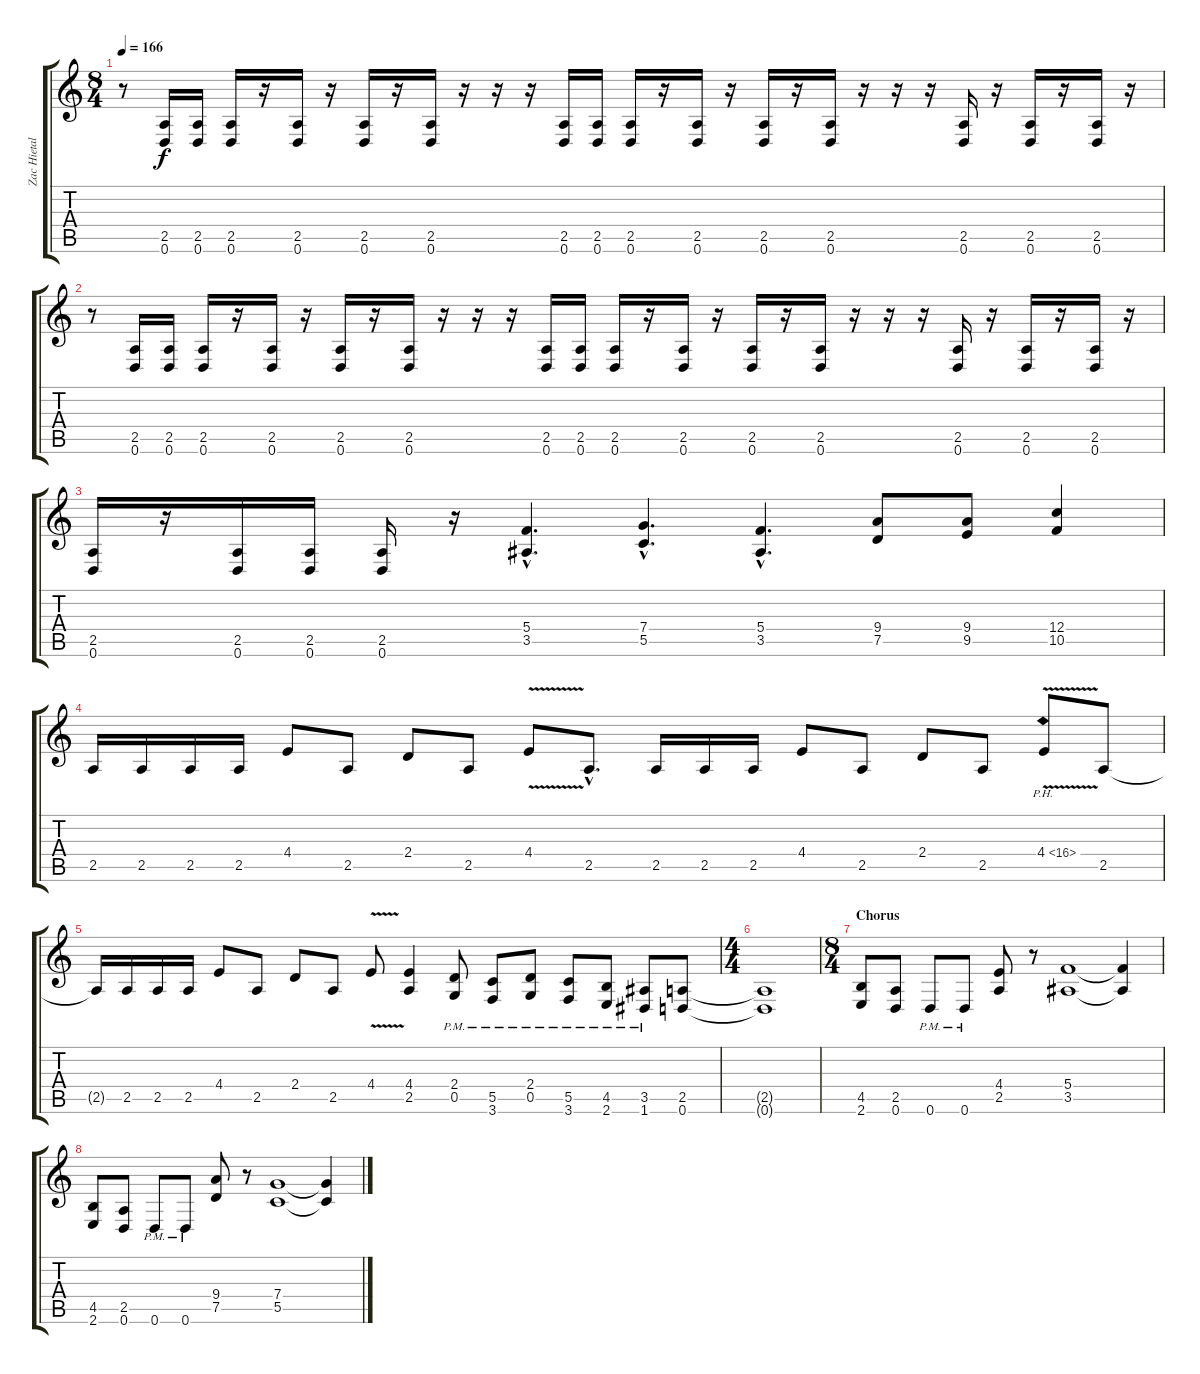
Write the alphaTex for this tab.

\track ("Zac Hietala - Rhytm" "Zac Hietal") {instrument distortionguitar}
\staff {score tabs}
\tuning (D4 A3 F3 C3 G2 D2) {hide}
\ts (8 4)
\tempo 166
\clef g2
\ks c
r.8{dy f} (2.5 0.6).16 (2.5 0.6).16 (2.5 0.6).16 r.16 (2.5 0.6).16 r.16 (2.5 0.6).16 r.16 (2.5 0.6).16 r.16 r.16 r.16 (2.5 0.6).16 (2.5 0.6).16 (2.5 0.6).16 r.16 (2.5 0.6).16 r.16 (2.5 0.6).16 r.16 (2.5 0.6).16 r.16 r.16 r.16 (2.5 0.6).16 r.16 (2.5 0.6).16 r.16 (2.5 0.6).16 r.16 |
r.8 (2.5 0.6).16 (2.5 0.6).16 (2.5 0.6).16 r.16 (2.5 0.6).16 r.16 (2.5 0.6).16 r.16 (2.5 0.6).16 r.16 r.16 r.16 (2.5 0.6).16 (2.5 0.6).16 (2.5 0.6).16 r.16 (2.5 0.6).16 r.16 (2.5 0.6).16 r.16 (2.5 0.6).16 r.16 r.16 r.16 (2.5 0.6).16 r.16 (2.5 0.6).16 r.16 (2.5 0.6).16 r.16 |
(2.5 0.6).16 r.16 (2.5 0.6).16 (2.5 0.6).16 (2.5 0.6).16 r.16 (5.4{hac} 3.5{hac}).4{d} (7.4{hac} 5.5{hac}).4{d} (5.4{hac} 3.5{hac}).4{d} (9.4 7.5).8 (9.4 9.5).8 (12.4 10.5).4 |
2.5.16 2.5.16 2.5.16 2.5.16 4.4.8 2.5.8 2.4.8 2.5.8 4.4{v}.8 2.5{hac}.8{d} 2.5.16 2.5.16 2.5.16 4.4.8 2.5.8 2.4.8 2.5.8 4.4{ph 12 v}.8 2.5.8 |
2.5{t}.16 2.5.16 2.5.16 2.5.16 4.4.8 2.5.8 2.4.8 2.5.8 4.4{v}.8 (4.4 2.5).4 (2.4{pm} 0.5{pm}).8 (5.5 3.6{pm}).8 (2.4{pm} 0.5{pm}).8 (5.5{pm} 3.6{pm}).8 (4.5{pm} 2.6{pm}).8 (3.5{pm} 1.6{pm}).8 (2.5 0.6).8 |
\ts (4 4)
(2.5{t} 0.6{t}).1 |
\ts (8 4)
\section ("" "Chorus")
(4.5 2.6).8 (2.5 0.6).8 0.6{pm}.8 0.6{pm}.8 (4.4 2.5).8 r.8 (5.4 3.5).1 (5.4{t} 3.5{t}).4 |
(4.5 2.6).8 (2.5 0.6).8 0.6{pm}.8 0.6{pm}.8 (9.4 7.5).8 r.8 (7.4 5.5).1 (7.4{t} 5.5{t}).4
